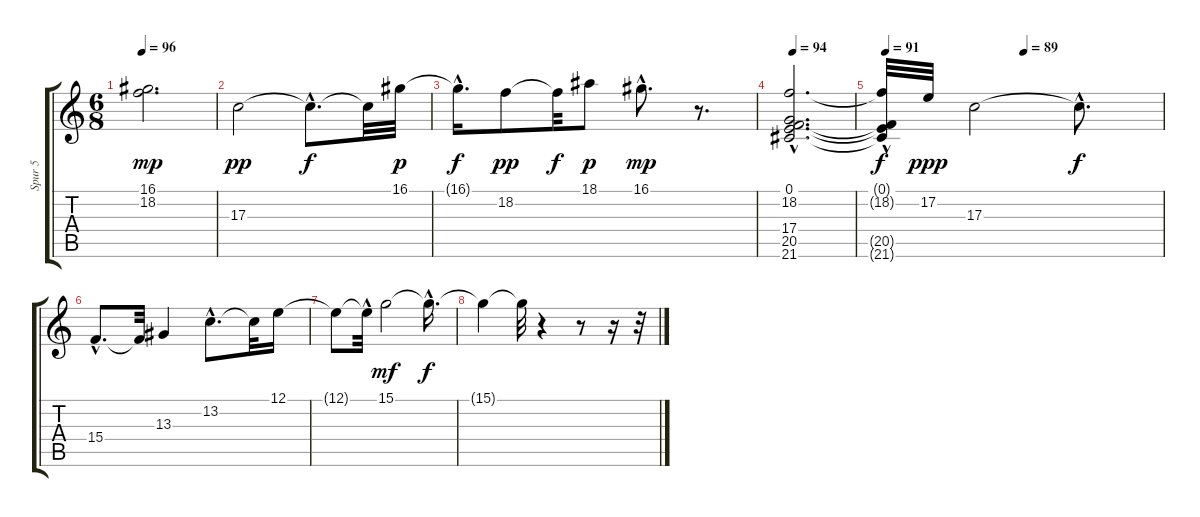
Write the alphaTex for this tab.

\track ("Spur 5" "Spur 5") {instrument rockorgan}
\staff {score tabs}
\tuning (E4 B3 G3 D3 A2 E2) {hide}
\ts (6 8)
\tempo 96
\clef g2
\ks c
(16.1 18.2).2{d dy mp} |
17.3.2{dy pp} 17.3{hac t}.8{d dy f} 17.3{t}.32 16.1.32{dy p} |
16.1{hac t}.16{d dy f} 18.2.8{dy pp} 18.2{t}.32{dy f} 18.1.8{dy p} 16.1{hac}.8{d dy mp} r.8{d} |
\tempo 94
(0.1{hac} 18.2{hac} 17.4{hac} 20.5{hac} 21.6{hac}).2{d} |
\tempo 91
\tempo (89 0.5)
(0.1{t} 18.2{t} 20.5{t} 21.6{hac t}).32{dy f} 17.2.32{dy ppp} 17.3.2 17.3{hac t}.8{d dy f} |
15.4{hac}.8{d} 15.4{t}.32 13.3.4 13.2{hac}.8{d} 13.2{t}.32 12.1.16 |
12.1{t}.8 12.1{hac t}.32 15.1.2{dy mf} 15.1{hac t}.16{d dy f} |
15.1{t}.4 15.1{t}.32 r.4 r.8 r.16 r.32
